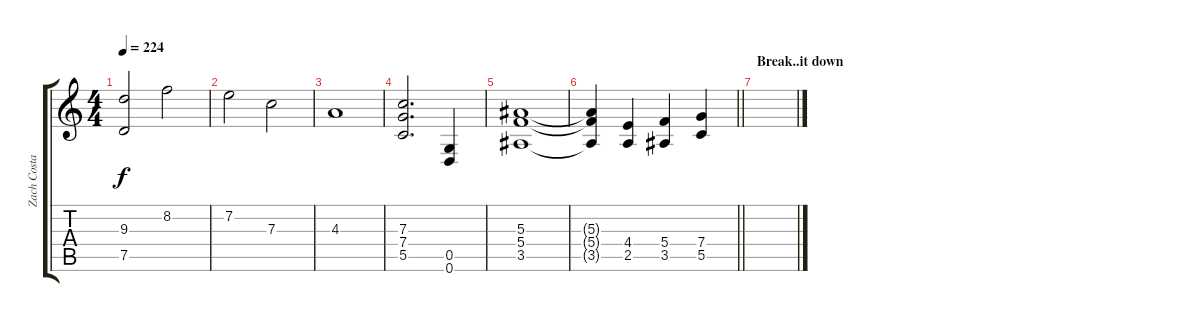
\track ("Zach Costa" "Zach Costa") {instrument distortionguitar}
\staff {score tabs}
\tuning (D4 A3 F3 C3 G2 D2) {hide}
\ts (4 4)
\tempo 224
\clef g2
\ks c
(9.3 7.5).2{dy f} 8.2.2 |
7.2.2 7.3.2 |
4.3.1 |
(7.3 7.4 5.5).2{d} (0.5 0.6).4 |
(5.3 5.4 3.5).1 |
\barLineRight lightlight
(5.3{t} 5.4{t} 3.5{t}).4 (4.4 2.5).4 (5.4 3.5).4 (7.4 5.5).4 |
\section ("" "Break..it down")
